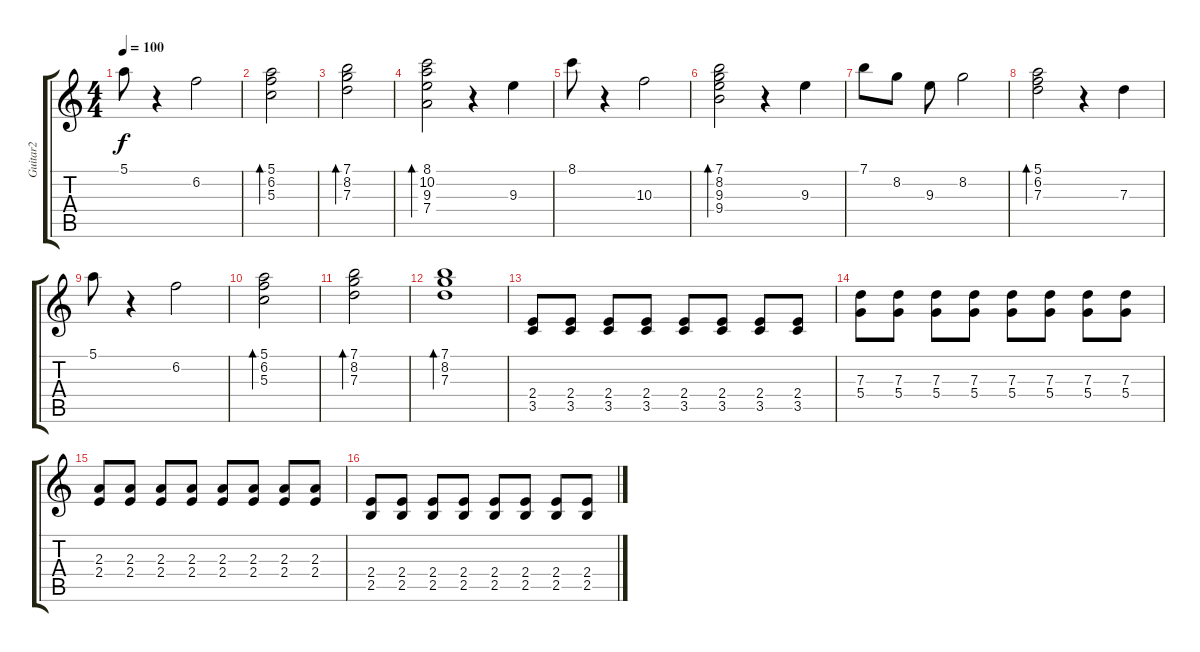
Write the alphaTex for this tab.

\track ("Guitar2" "Guitar2") {instrument electricguitarjazz}
\staff {score tabs}
\tuning (E4 B3 G3 D3 A2 E2) {hide}
\ts (4 4)
\tempo 100
\clef g2
\ks c
5.1.8{dy f} r.4 6.2.2 |
(5.1 6.2 5.3).2{bd 240} |
(7.1 8.2 7.3).2{bd 240} |
(8.1 10.2 9.3 7.4).2{bd 240} r.4 9.3.4 |
8.1.8 r.4 10.3.2 |
(7.1 8.2 9.3 9.4).2{bd 240} r.4 9.3.4 |
7.1.8 8.2.8 9.3.8 8.2.2 |
(5.1 6.2 7.3).2{bd 240} r.4 7.3.4 |
5.1.8 r.4 6.2.2 |
(5.1 6.2 5.3).2{bd 240} |
(7.1 8.2 7.3).2{bd 240} |
(7.1 8.2 7.3).1{bd 240} |
(2.4 3.5).8 (2.4 3.5).8 (2.4 3.5).8 (2.4 3.5).8 (2.4 3.5).8 (2.4 3.5).8 (2.4 3.5).8 (2.4 3.5).8 |
(7.3 5.4).8 (7.3 5.4).8 (7.3 5.4).8 (7.3 5.4).8 (7.3 5.4).8 (7.3 5.4).8 (7.3 5.4).8 (7.3 5.4).8 |
(2.3 2.4).8 (2.3 2.4).8 (2.3 2.4).8 (2.3 2.4).8 (2.3 2.4).8 (2.3 2.4).8 (2.3 2.4).8 (2.3 2.4).8 |
(2.4 2.5).8 (2.4 2.5).8 (2.4 2.5).8 (2.4 2.5).8 (2.4 2.5).8 (2.4 2.5).8 (2.4 2.5).8 (2.4 2.5).8
